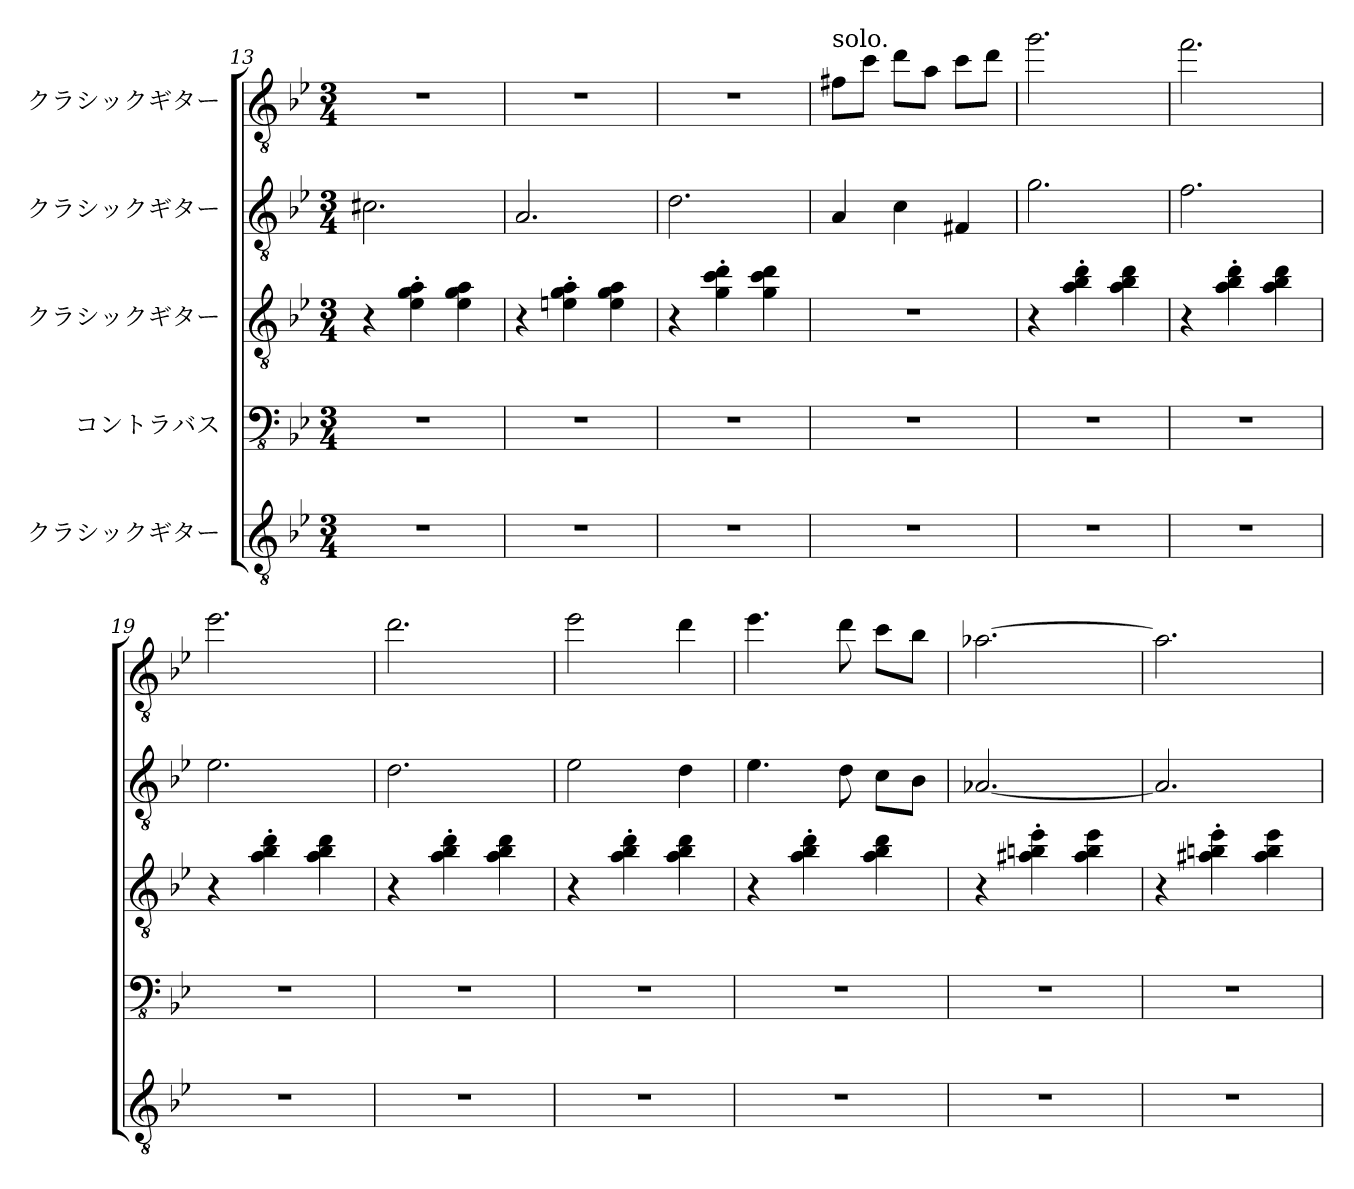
**kern	**kern	**kern	**kern	**kern
*part5	*part4	*part3	*part2	*part1
*staff5	*staff4	*staff3	*staff2	*staff1
*I"クラシックギター	*I"コントラバス	*I"クラシックギター	*I"クラシックギター	*I"クラシックギター
!!LO:PB:g=z
*clefGv2	*clefFv4	*clefGv2	*clefGv2	*clefGv2
*	*ITrd7c12	*	*	*
*k[b-e-]	*k[b-e-]	*k[b-e-]	*k[b-e-]	*k[b-e-]
*M3/4	*M3/4	*M3/4	*M3/4	*M3/4
=13	=13	=13	=13	=13
2.r	2.r	4r	2.c#X\	2.r
.	.	4e-\' 4g\' 4a\'	.	.
.	.	4e-\ 4g\ 4a\	.	.
=14	=14	=14	=14	=14
2.r	2.r	4r	2.A/	2.r
.	.	4en\' 4g\' 4a\'	.	.
.	.	4e\ 4g\ 4a\	.	.
=15	=15	=15	=15	=15
2.r	2.r	4r	2.d\	2.r
.	.	4g\' 4cc\' 4dd\'	.	.
.	.	4g\ 4cc\ 4dd\	.	.
=16	=16	=16	=16	=16
!	!	!	!	!LO:TX:a:t=solo.
2.r	2.r	2.r	4A/	8f#X\L
.	.	.	.	8cc\J
.	.	.	4c\	8dd\L
.	.	.	.	8a\J
.	.	.	4F#X/	8cc\L
.	.	.	.	8dd\J
=17	=17	=17	=17	=17
2.r	2.r	4r	2.g\	2.gg\
.	.	4a\' 4b-\' 4dd\'	.	.
.	.	4a\ 4b-\ 4dd\	.	.
=18	=18	=18	=18	=18
2.r	2.r	4r	2.f\	2.ff\
.	.	4a\' 4b-\' 4dd\'	.	.
.	.	4a\ 4b-\ 4dd\	.	.
!!LO:LB:g=z
=19	=19	=19	=19	=19
2.r	2.r	4r	2.e-\	2.ee-\
.	.	4a\' 4b-\' 4dd\'	.	.
.	.	4a\ 4b-\ 4dd\	.	.
=20	=20	=20	=20	=20
2.r	2.r	4r	2.d\	2.dd\
.	.	4a\' 4b-\' 4dd\'	.	.
.	.	4a\ 4b-\ 4dd\	.	.
=21	=21	=21	=21	=21
2.r	2.r	4r	2e-\	2ee-\
.	.	4a\' 4b-\' 4dd\'	.	.
.	.	4a\ 4b-\ 4dd\	4d\	4dd\
=22	=22	=22	=22	=22
2.r	2.r	4r	4.e-\	4.ee-\
.	.	4a\' 4b-\' 4dd\'	.	.
.	.	.	8d\	8dd\
.	.	4a\ 4b-\ 4dd\	8c\L	8cc\L
.	.	.	8B-\J	8b-\J
=23	=23	=23	=23	=23
2.r	2.r	4r	[2.A-X/	[2.a-X\
.	.	4a#X\' 4bn\' 4ee-\'	.	.
.	.	4a#\ 4b\ 4ee-\	.	.
=24	=24	=24	=24	=24
2.r	2.r	4r	2.A-/]	2.a-\]
.	.	4a#X\' 4bn\' 4ee-\'	.	.
.	.	4a#\ 4b\ 4ee-\	.	.
=	=	=	=	=
*-	*-	*-	*-	*-
